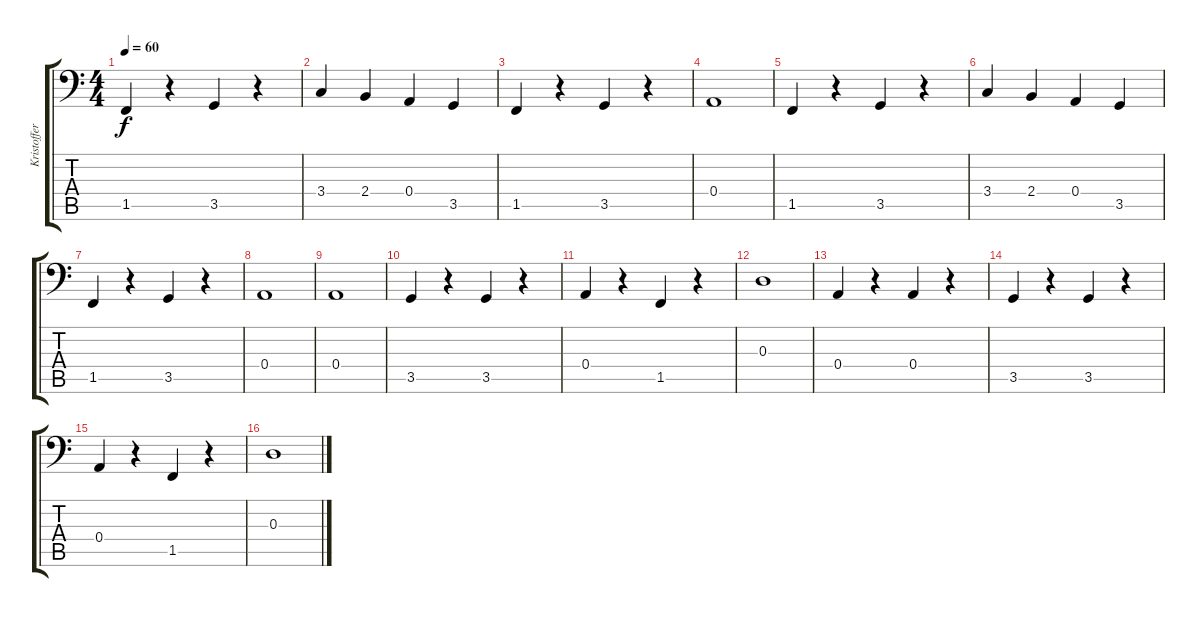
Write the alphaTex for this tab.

\track ("Kristoffer Gildenlow" "Kristoffer") {instrument electricbassfinger}
\staff {score tabs}
\tuning (C3 G2 D2 A1 E1 B0) {hide}
\ts (4 4)
\tempo 60
\clef f4
\ks c
1.5.4{dy f} r.4 3.5.4 r.4 |
3.4.4 2.4.4 0.4.4 3.5.4 |
1.5.4 r.4 3.5.4 r.4 |
0.4.1 |
1.5.4 r.4 3.5.4 r.4 |
3.4.4 2.4.4 0.4.4 3.5.4 |
1.5.4 r.4 3.5.4 r.4 |
0.4.1 |
0.4.1 |
3.5.4 r.4 3.5.4 r.4 |
0.4.4 r.4 1.5.4 r.4 |
0.3.1 |
0.4.4 r.4 0.4.4 r.4 |
3.5.4 r.4 3.5.4 r.4 |
0.4.4 r.4 1.5.4 r.4 |
0.3.1
